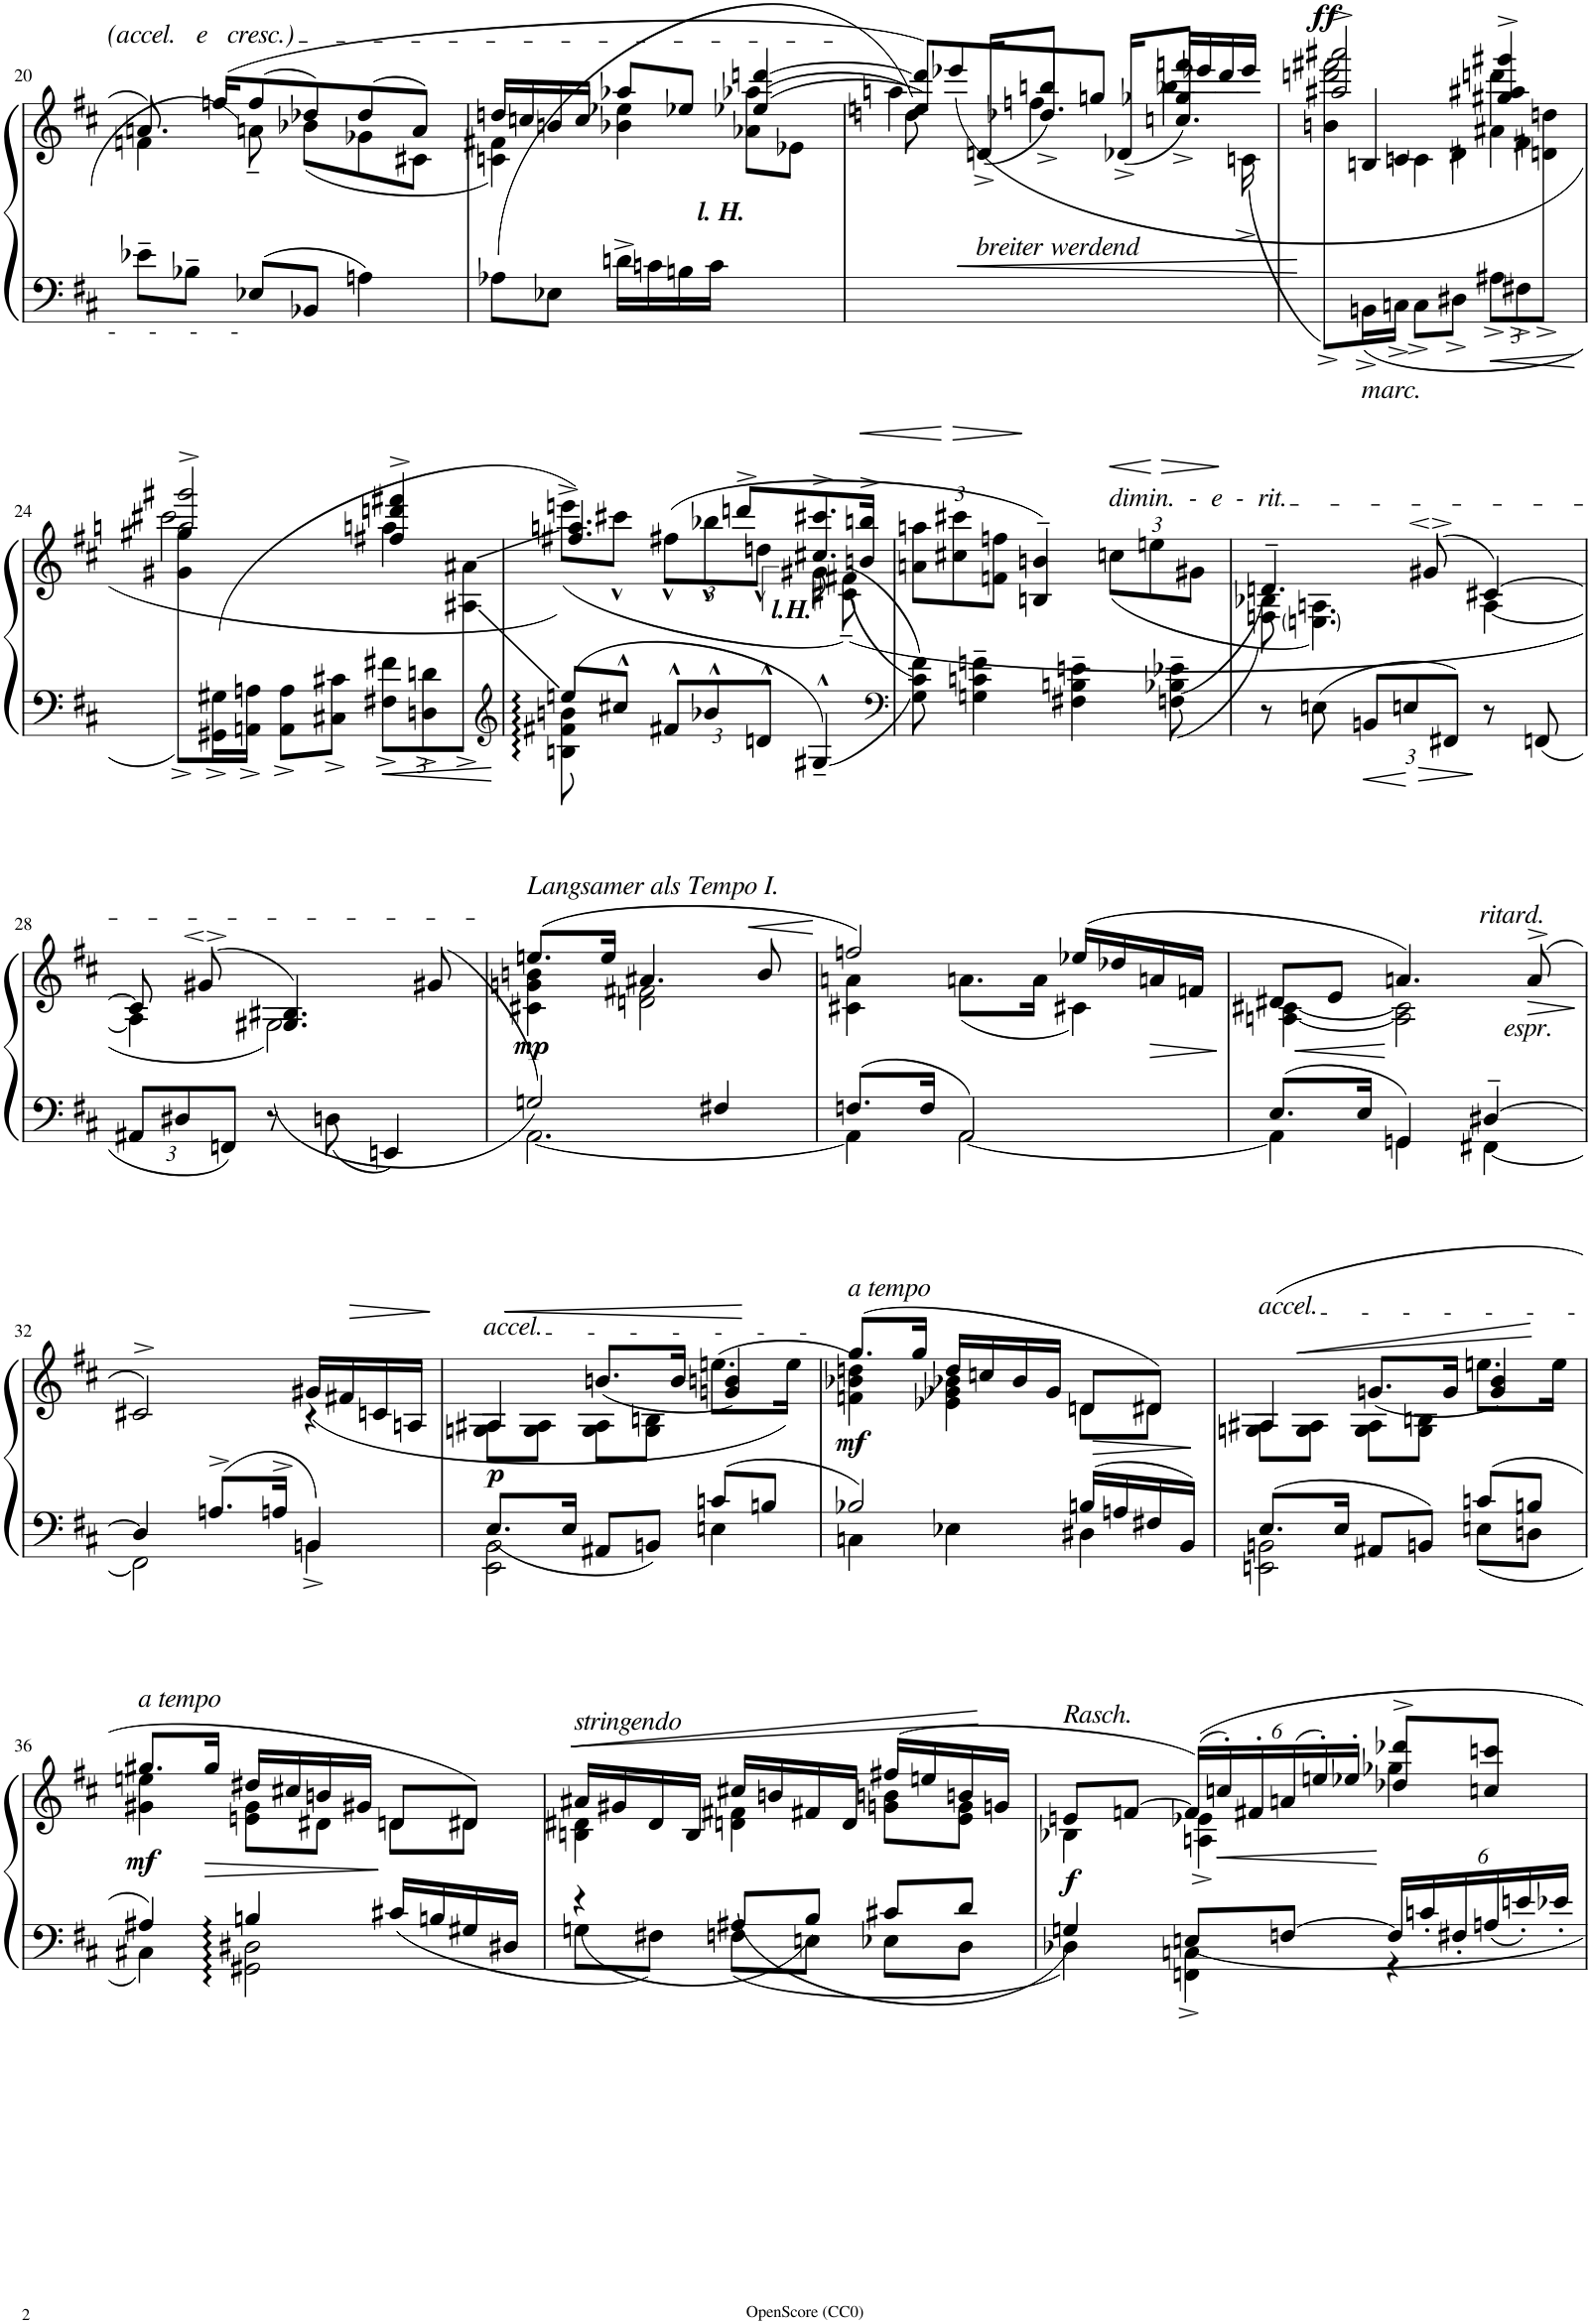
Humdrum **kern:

**kern	**kern	**dynam
*part1	*part1	*part1
*staff2	*staff1	*staff1/2
*I"Piano	*	*
*I'Pno.	*	*
!!LO:PB:g=z
*clefF4	*clefG2	*
*k[f#c#]	*k[f#c#]	*
*M3/4	*M3/4	*
=20	=20	=20
*	*^	*
8e-X~\L	8.an/	4fn\	.
8B-X~\J	.	.	.
.	(16ffn/KL	.	.
8E-X/L	(8ff/	8an~<\	.
8BB-X/J	8dd-X/)	(8b-X\L	.
4An\	(8dd-/	8g-X\	.
.	8a/J)	8c#X\J	.
=21	=21	=21	=21
*	*	*^	*
(8A-X\L	16ddn/LL	4cn\ 4f#X\)	2ryy	.
.	16ccn/	.	.	.
8E-X\J	16bn/	.	.	.
.	16cc/JJ	.	.	.
16dn^\LL	8aa-X/L	4b-X\ 4ee-X\	.	.
16cn\	.	.	.	.
16Bn\	8ee-X/J	.	.	.
16c\JJ	.	.	.	.
!LO:TX:a:Bi:t=l. H.	!	!	!	!
4ryy	(4ee-X/ [4dddn/	(>4aa-X\	8a-X\L	.
.	.	.	8e-X\J	.
=22	=22	=22	=22	=22
8.ryy	8een/ 8ddd/]L))	4aan\)	8.ddn\)	.
.	(8eee-X/	.	.	.
!LO:TX:a:i:t=breiter werdend	!	!	!	!
!	!	!	!	!LO:HP:b
16ryy	.	.	(<16dn^</KL	<
8ryy	8bbn/	4ffn\	8.dd-X^</J)	.
8ryy	8ggn/J	.	.	.
.	.	.	(<16d-X^</KL	.
16ryy	16gg-X/ 16fffn/LL	4bb-X\	8.ccn^</J)	.
16ryy	16eee-X/	.	.	.
16ryy	16ddd/	.	.	.
16ryy	16eee-/JJ	.	(<16cn^<\	.
*	*v	*v	*v	*
.	.	[
=23	=23	=23
*^	*^	*
*	*	*	*^	*
*	*	*	*	*^	*
!	!	!	!	!	!	!LO:DY:a
8ryy	3%2ryy	2aa#X/^> 2aaa#X/^>	2dddn\^> 2fff#X\^>	8bn^<\L)	8ryy	ff
!LO:TX:b:i:t=marc.	!	!	!	!	!	!
(<16BBn^<\L	.	.	.	24%13ryy	16Bn^/LL	.
16Cn^<\JJ	.	.	.	.	16cn^/JJ	.
8C^\L	.	.	.	.	8c^\L	.
8D#X^\J	.	.	.	.	8d#X^\J	.
*Xbrackettup	*	*	*	*	*	*
!	!	!	!	!	!	!LO:HP:b=2
*	*	*	*	*	*Xbrackettup	*
12A#X^<\L	.	4gg#X/^> 4aa#X/^> 4ggg#X/^>	4dddn\	.	12a#X^\L	<
12F#X^<\	.	.	.	.	12f#X^\J	.
12ryy	12ryy	.	.	12dn\^< 12ddn\^<J	12ryy	.
*v	*v	*	*	*	*	*
*	*v	*v	*v	*v	*
.	.	[
!!LO:LB:g=z
=24	=24	=24
*	*^	*
*	*	*^	*
8ryy	2aan/^> 2ggg#X/^>	2ccc#X\	8g#X\^< 8gg#X\^<L)	.
(16GG#X\^< 16G#X\^<L	.	.	24%13ryy	.
16AAn\^< 16An\^<JJ	.	.	.	.
8AA\^< 8A\^<L	.	.	.	.
8C#X\^< 8c#X\^<J	.	.	.	.
!	!	!	!	!LO:HP:b=2
12F#X\^< 12f#X\^<L	4ff#X/^> 4dddn/^> 4fff#X/^>	4aan\	.	<
12Dn\^< 12dn\^<	.	.	.	.
12ryy	.	.	12A#X\^< 12a#X\^<J	.
*	*v	*v	*v	*
.	.	[
=25	=25	=25
*clefG2	*	*
*^	*^	*
8een/L	8Bn\ 8f#X\ 8bn\ 8ee\	4.ff#X/ 4.aan/)	(8eeen^>\L)	.
8cc#X^^/J	2ryy	.	8ccc#X^^\J	.
12f#X^^/L	.	.	(>12ff#X^^\L	.
12b-X^^/	.	.	12bb-X^^\	.
.	.	8dddn^>/L	.	.
12dn^^/J	.	.	12ddn^^\J	.
!	!	!LO:TX:b:Bi:t=l.H.	!	!
[<4G#X~<^^/	.	8.cc#X/^> 8.ccc#X/^>	8g#X\	.
.	[8c# [8f#	.	((>(8c#X\~< 8f#X\~<)	.
!	!	!	!	!LO:HP:b
.	.	16bn/^> 16bbn/^>Jk	.	<
*v	*v	*	*	*
*	*v	*v	*
=26	=26	=26
*clefF4	*	*
8G#\] 8c#\] 8f#\]))	12an\ 12aan\L	.
!	!	!LO:HP:n=1:b
.	12cc#X\ 12ccc#X\	[ >
4Gn\~ 4cn\~ 4fn\~	.	.
.	12fn\ 12ffn\J	.
.	4Bn/~> 4bn/~>)	]
4F#X\~ 4Bn\~ 4en\~	.	.
!	!LO:TX:a:i:t=dimin.  -  e  -  rit.	!
!	!	!LO:HP:b
.	(12ccn\L	<
.	12een\	.
(<(<[8Fn\~ [8B-X\~ 8e-X\~	.	.
!	!	!LO:HP:n=1:b
.	12g#X\J	[ >
=27	=27	=27
*^	*^	*
8r	8F] 8B-]	4.dn~/	8Fn\ 8B-X\))	.
8En\	2ryy	.	4.En\ 4.An\)	.
12BBn/L	.	.	.	.
12En/	.	.	.	.
.	.	(8g#X/	.	.
12FF#X/J	.	.	.	.
8r	.	[4c#X/)	[4A\	]
8FFn/	8ryy	.	.	.
*v	*v	*	*	*
!!LO:LB:g=z	!!
=28	=28	=28	=28
12AA#X/L	8c#/]	4A\]	.
12D#X/	.	.	.
.	(8g#X/	.	.
12FFn/J	.	.	.
8r	4.G#X/ 4.B#X/)	(2G#\)	.
8Dn\	.	.	.
4EEn/	.	.	.
.	(8g#X/	.	.
=29	=29	=29	=29
*^	*	*	*
!	!	!LO:TX:a:i:t=Langsamer als Tempo I.	!	!
!	!	!	!	!LO:DY:b
2Gn/))	[2.AA\	(8.een/L	4c#X\ 4gn\ 4bn\	mp
.	.	16ee/Jk	.	.
.	.	4.a#X/	2dn\ 2f#X\	.
4F#X/	.	.	.	.
!	!	!	!	!LO:HP:b
.	.	8b/	.	<
*v	*v	*	*	*
*	*v	*v	*
.	.	[
=30	=30	=30
*^	*^	*
8.Fn/L	4AA\]	2ffn/)	4c#X\ 4an\	.
16F/Jk	.	.	.	.
2AA/	[2AA\	.	(8.an\L	.
.	.	.	16a\Jk	.
.	.	(16ee-X/LL	4c#X\)	.
.	.	16dd-X/	.	.
!	!	!	!	!LO:HP:b
.	.	16an/	.	>
.	.	16fn/JJ	.	.
*v	*v	*	*	*
*	*v	*v	*
.	.	]
=31	=31	=31
*^	*	*
!	!	!	!LO:HP:b
*	*	*^	*
8.E/L	4AA\]	8d#X/L	[4An\ [4c#X\	<
.	.	8e/J	.	.
16E/Jk	.	.	.	.
4GG/	4GGn\	4.an/)	2A\] 2c#\]	[
[4D#X~/	[4FF#X\	.	.	.
!	!	!LO:TX:b:i:t=espr.	!	!
!	!	!LO:TX:a:i:t=ritard.	!	!
!	!	!	!	!LO:HP:b
.	.	(8a^>/	.	>
*v	*v	*	*	*
*	*v	*v	*
.	.	]
!!LO:LB:g=z
=32	=32	=32
*^	*^	*
4D#/]	2FF#\]	2c#X^>/)	2ryy	.
8.An^/L	.	.	.	.
16An^/Jk	.	.	.	.
4BB^</	4BBn\	(16g#X/LL	4r	.
!	!	!	!	!LO:HP:b
.	.	16f#X/	.	>
.	.	16cn/	.	.
.	.	16An/JJ	.	.
*v	*v	*	*	*
*	*v	*v	*
.	.	]
=33	=33	=33
*^	*	*
!	!	!LO:TX:a:t=accel.	!
!	!	!	!LO:HP:b
*	*	*^	*
!	!	!	!	!LO:DY:n=1:b
8.E/L	2EE\ 2BB\	4A#X/	8Gn\ 8A#\L	< p
.	.	.	8G\ 8A#\J	.
16E/Jk	.	.	.	.
8AA#X/L	.	(<8.bn/L	8G\ 8A#\L	.
8BBn/J	.	.	8G\ 8Bn\J	.
.	.	16b/Jk	.	.
8cn/L	4En\	4gn/ 4bn/)	(>8.een\L	.
8Bn/J	.	.	.	.
.	.	.	16ee\Jk)	[
=34	=34	=34	=34	=34
!	!	!LO:TX:a:i:t=a tempo	!	!
!	!	!	!	!LO:DY:b
2B-X/	4Cn\	(8.gg/L	4fn\ 4b-X\ 4ddn\)	mf
.	.	16gg/Jk	.	.
.	4E-X\	16dd/LL	4e-X\ 4g-X\ 4b-X\	.
.	.	16ccn/	.	.
.	.	16b-/	.	.
.	.	16g-/JJ	.	.
16Bn/LL	4D#X\	8dn/L	8d\L	.
16An/	.	.	.	.
16F#X/	.	8d#X/J)	8d#\J	.
16BB/JJ	.	.	.	.
=35	=35	=35	=35	=35
!	!	!LO:TX:a:t=accel.	!	!
8.E/L	2EEn\ 2BBn\	(4A#X/	8Gn\ 8A#\L	.
!	!	!	!	!LO:HP:b
.	.	.	8G\ 8A#\J	<
16E/Jk	.	.	.	.
8AA#X/L	.	(<8.gn/L	8G\ 8A#\L	.
8BBn/J	.	.	8G\ 8Bn\J	.
.	.	16g/Jk	.	.
8cn/L	8En\L	4g/ 4b/)	8.een\L	.
8Bn/J	8Dn\J	.	.	.
.	.	.	16ee\Jk	[
!!LO:LB:g=z	!!
=36	=36	=36	=36	=36
*	*^	*	*	*
!	!	!	!LO:TX:a:i:t=a tempo	!	!
!	!	!	!	!	!LO:DY:b
4A#X/	4C#X\	4ryy	8.gg#X/L	4g#X\ 4een\	mf
!	!	!	!	!	!LO:HP:b
.	.	.	16gg#/Jk	.	>
4Bn/	2GG#X\ 2D#X\	[4GG# [4D# 4B	16dd#X/LL	8en\ 8g#\L	.
.	.	.	16cc#X/	.	.
.	.	.	16bn/	8d#X\J	.
.	.	.	16g#X/JJ	.	.
16c#X/LL	.	4GG#] 4D#]	8dn/L	8d\L	]
16Bn/	.	.	.	.	.
16G#X/	.	.	8d#X/J)	8d#\J	.
16D#X/JJ	.	.	.	.	.
*	*v	*v	*	*	*
=37	=37	=37	=37	=37
!	!	!LO:TX:a:i:t=stringendo	!	!
!	!	!	!	!LO:HP:b
4r	8Gn\L	16a#X/LL	(<4Bn\ 4d#X\	<
.	.	16g#X/	.	.
.	8F#X\J	16d#/	.	.
.	.	16B/JJ	.	.
8A#X/L	8Fn\L	16cc#X/LL	(4dn\ 4f#X\	.
.	.	16bn/	.	.
8B/J)	8En\J	16f#X/	.	.
.	.	16d/JJ	.	.
8c#X/L	8E-X\L	(16ff#X/LL	8gn\ 8bn\L	.
.	.	16een/	.	.
8d/J	8D\J	16bn/	8e\ 8g\J	.
.	.	16gn/JJ	.	[
=38	=38	=38	=38	=38
!	!	!LO:TX:a:i:t=Rasch.	!	!
!	!	!	!	!LO:DY:b
4Gn/)	4D-X\	8en/L	4B-X\	f
.	.	[>8fn/J	.	.
8En/L	4FFn\^ 4Cn\^	(>24f/LL])	4An\^ 4e-X\^	.
!	!	!	!	!LO:HP:b
.	.	24ccn'>/)	.	<
.	.	24f#X'>/	.	.
[8Fn/J	.	(>24an/	.	.
.	.	24een'>/)	.	.
.	.	24ee-X'>/JJ	.	.
24F/LL]	4r	8dd-X/^> 8ddd-X/^>L	4gg-X\	[
24cn'</	.	.	.	.
24F#X'</	.	.	.	.
24An/	.	8ccn/ 8cccn/J	.	.
24en'</	.	.	.	.
24e-X'</JJ	.	.	.	.
*v	*v	*	*	*
*	*v	*v	*
=	=	=
*-	*-	*-
